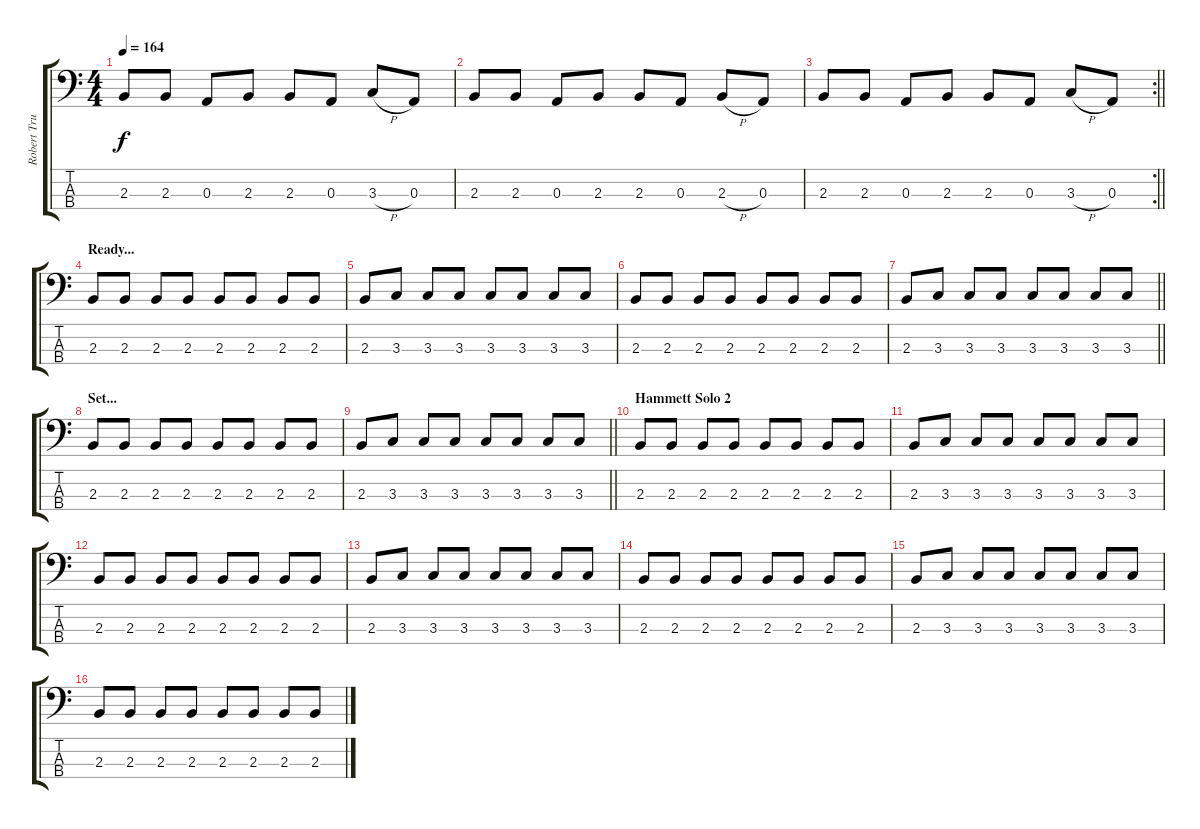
\track ("Robert Trujillo" "Robert Tru") {instrument electricbassfinger}
\staff {score tabs}
\tuning (G2 D2 A1 E1) {hide}
\ts (4 4)
\tempo 164
\clef f4
\ks c
2.3.8{dy f} 2.3.8 0.3.8 2.3.8 2.3.8 0.3.8 3.3{h}.8 0.3.8 |
2.3.8 2.3.8 0.3.8 2.3.8 2.3.8 0.3.8 2.3{h}.8 0.3.8 |
\rc 2
\barLineRight lightlight
2.3.8 2.3.8 0.3.8 2.3.8 2.3.8 0.3.8 3.3{h}.8 0.3.8 |
\section ("" "Ready...")
2.3.8 2.3.8 2.3.8 2.3.8 2.3.8 2.3.8 2.3.8 2.3.8 |
2.3.8 3.3.8 3.3.8 3.3.8 3.3.8 3.3.8 3.3.8 3.3.8 |
2.3.8 2.3.8 2.3.8 2.3.8 2.3.8 2.3.8 2.3.8 2.3.8 |
\barLineRight lightlight
2.3.8 3.3.8 3.3.8 3.3.8 3.3.8 3.3.8 3.3.8 3.3.8 |
\section ("" "Set...")
2.3.8 2.3.8 2.3.8 2.3.8 2.3.8 2.3.8 2.3.8 2.3.8 |
\barLineRight lightlight
2.3.8 3.3.8 3.3.8 3.3.8 3.3.8 3.3.8 3.3.8 3.3.8 |
\section ("" "Hammett Solo 2")
2.3.8 2.3.8 2.3.8 2.3.8 2.3.8 2.3.8 2.3.8 2.3.8 |
2.3.8 3.3.8 3.3.8 3.3.8 3.3.8 3.3.8 3.3.8 3.3.8 |
2.3.8 2.3.8 2.3.8 2.3.8 2.3.8 2.3.8 2.3.8 2.3.8 |
2.3.8 3.3.8 3.3.8 3.3.8 3.3.8 3.3.8 3.3.8 3.3.8 |
2.3.8 2.3.8 2.3.8 2.3.8 2.3.8 2.3.8 2.3.8 2.3.8 |
2.3.8 3.3.8 3.3.8 3.3.8 3.3.8 3.3.8 3.3.8 3.3.8 |
2.3.8 2.3.8 2.3.8 2.3.8 2.3.8 2.3.8 2.3.8 2.3.8
